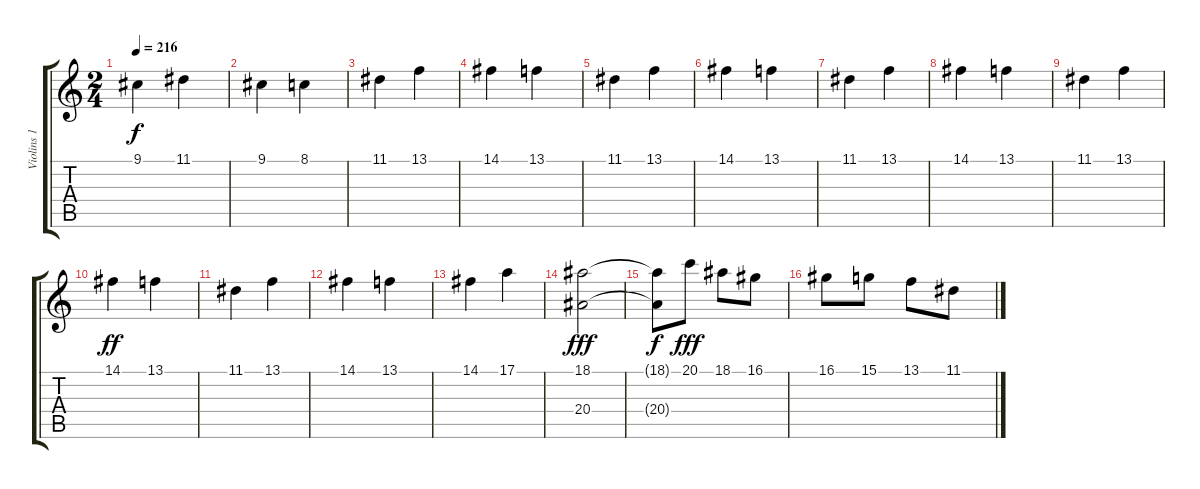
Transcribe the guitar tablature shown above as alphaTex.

\track ("Violins 1" "Violins 1") {instrument stringensemble1}
\staff {score tabs}
\tuning (E4 B3 G3 D3 A2 E2) {hide}
\ts (2 4)
\tempo 216
\clef g2
\ks c
9.1.4{dy f} 11.1.4 |
9.1.4 8.1.4 |
11.1.4 13.1.4 |
14.1.4 13.1.4 |
11.1.4 13.1.4 |
14.1.4 13.1.4 |
11.1.4 13.1.4 |
14.1.4 13.1.4 |
11.1.4 13.1.4 |
14.1.4{dy ff} 13.1.4 |
11.1.4 13.1.4 |
14.1.4 13.1.4 |
14.1.4 17.1.4 |
(18.1 20.4).2{dy fff} |
(18.1{t} 20.4{t}).8{dy f} 20.1.8{dy fff} 18.1.8 16.1.8 |
16.1.8 15.1.8 13.1.8 11.1.8
